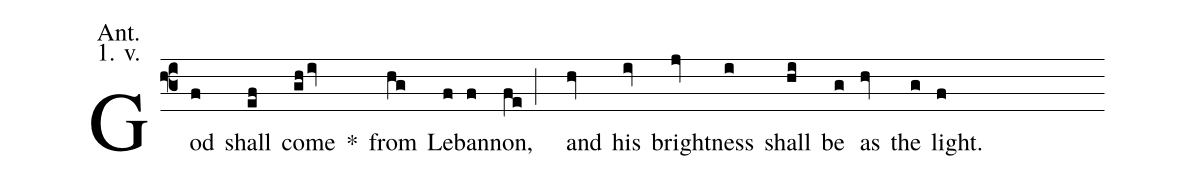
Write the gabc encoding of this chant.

annotation: Ant.;
annotation: 1. v.;
%%
(f3) God(f) shall(ef) come(ghiv) <sp>*</sp>() from(hg) Le(f)ban(f)non,(fe;) and(hv) his(iv) bright(jv)ness(i) shall(hi) be(g) as(hv) the(g) light.(f)
